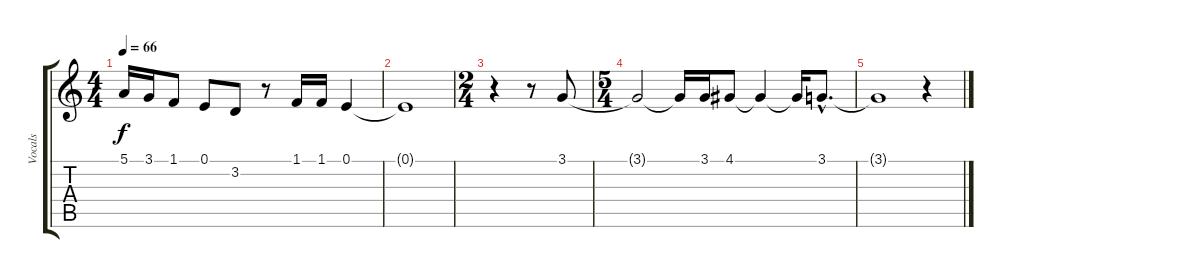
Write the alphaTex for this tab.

\track ("Vocals" "Vocals") {instrument violin}
\staff {score tabs}
\tuning (E4 B3 G3 D3 A2 E2) {hide}
\ts (4 4)
\tempo 66
\clef g2
\ks c
5.1{t}.16{dy f} 3.1.16 1.1.8 0.1.8 3.2.8 r.8 1.1.16 1.1.16 0.1.4 |
0.1{t}.1 |
\ts (2 4)
r.4 r.8 3.1.8 |
\ts (5 4)
3.1{t}.2 3.1{t}.16 3.1.16 4.1.8 4.1{t}.4 4.1{t}.16 3.1{hac}.8{d} |
3.1{t}.1 r.4
